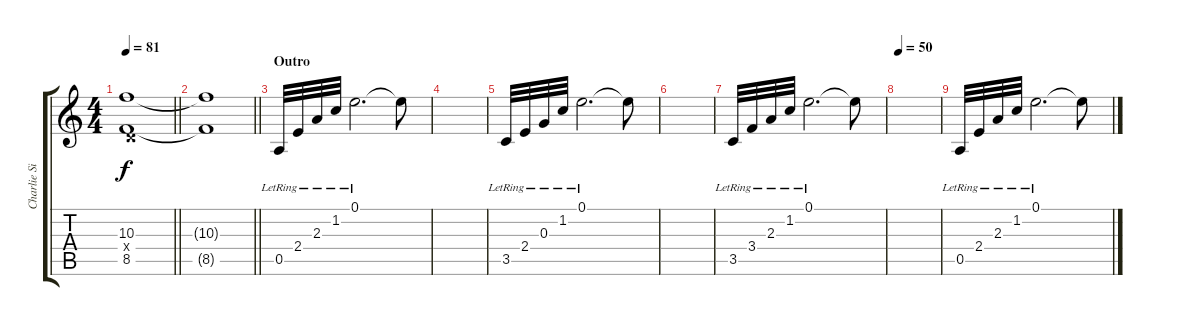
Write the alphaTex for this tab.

\track ("Charlie Simpson" "Charlie Si") {instrument distortionguitar}
\staff {score tabs}
\tuning (E4 B3 G3 D3 A2 D2) {hide}
\ts (4 4)
\tempo 81
\clef g2
\barLineRight lightlight
\ks c
(10.3 0.4{x} 8.5).1{dy f} |
\barLineRight lightlight
(10.3{t} 8.5{t}).1 |
\section ("" "Outro")
0.5{lr}.32{volume 10 instrument electricguitarjazz} 2.4{lr}.32 2.3{lr}.32 1.2{lr}.32 0.1{lr}.2{d} 0.1{t}.8 |
|
3.5{lr}.32 2.4{lr}.32 0.3{lr}.32 1.2{lr}.32 0.1{lr}.2{d} 0.1{t}.8 |
|
3.5{lr}.32 3.4{lr}.32 2.3{lr}.32 1.2{lr}.32 0.1{lr}.2{d} 0.1{t}.8 |
\tempo 50
|
0.5{lr}.32 2.4{lr}.32 2.3{lr}.32 1.2{lr}.32 0.1{lr}.2{d} 0.1{t}.8
